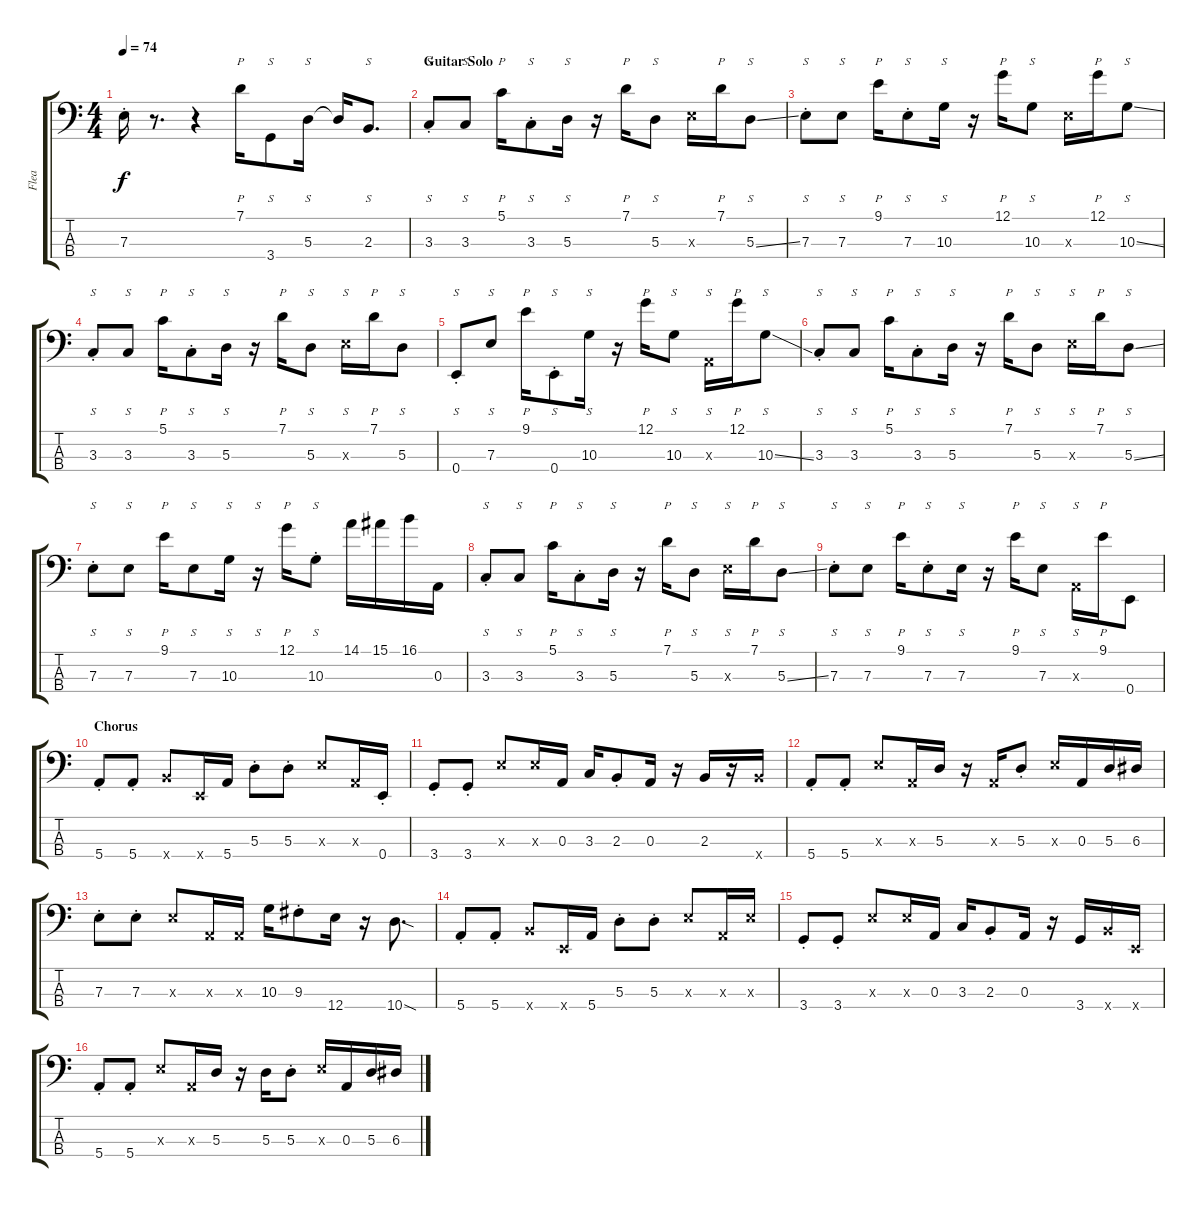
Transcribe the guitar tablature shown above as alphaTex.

\track ("Flea" "Flea") {instrument electricbassfinger}
\staff {score tabs}
\tuning (G2 D2 A1 E1) {hide}
\ts (4 4)
\tempo 74
\clef f4
\ks c
7.3{st}.16{dy f} r.8{d} r.4 7.1.16{p} 3.4.8{s} 5.3.16{s} 5.3{t}.16 2.3.8{s d} |
\section ("" "Guitar Solo")
3.3{st}.8{s} 3.3.8{s} 5.1.16{p} 3.3{st}.8{s} 5.3.16{s} r.16 7.1.16{p} 5.3.8{s} 7.3{x}.16 7.1.16{p} 5.3{ss}.8{s} |
7.3{st}.8{s} 7.3.8{s} 9.1.16{p} 7.3{st}.8{s} 10.3.16{s} r.16 12.1.16{p} 10.3.8{s} 7.3{x}.16 12.1.16{p} 10.3{ss}.8{s} |
3.3{st}.8{s} 3.3.8{s} 5.1.16{p} 3.3{st}.8{s} 5.3.16{s} r.16 7.1.16{p} 5.3.8{s} 7.3{x}.16{s} 7.1.16{p} 5.3.8{s} |
0.4{st}.8{s} 7.3.8{s} 9.1.16{p} 0.4{st}.8{s} 10.3.16{s} r.16 12.1.16{p} 10.3.8{s} 0.3{x}.16{s} 12.1.16{p} 10.3{ss}.8{s} |
3.3{st}.8{s} 3.3.8{s} 5.1.16{p} 3.3{st}.8{s} 5.3.16{s} r.16 7.1.16{p} 5.3.8{s} 7.3{x}.16{s} 7.1.16{p} 5.3{ss}.8{s} |
7.3{st}.8{s} 7.3.8{s} 9.1.16{p} 7.3.8{s} 10.3.16{s} r.16{s} 12.1.16{p} 10.3{st}.8{s} 14.1.16 15.1.16 16.1.16 0.3.16 |
3.3{st}.8{s} 3.3.8{s} 5.1.16{p} 3.3{st}.8{s} 5.3.16{s} r.16 7.1.16{p} 5.3.8{s} 7.3{x}.16{s} 7.1.16{p} 5.3{ss}.8{s} |
7.3{st}.8{s} 7.3.8{s} 9.1.16{p} 7.3{st}.8{s} 7.3.16{s} r.16 9.1.16{p} 7.3.8{s} 0.3{x}.16{s} 9.1.16{p} 0.4.8 |
\section ("" "Chorus")
5.4{st}.8 5.4{st}.8 7.4{x}.8 0.4{x}.16 5.4.16 5.3{st}.8 5.3{st}.8 7.3{x}.8 0.3{x}.16 0.4{st}.16 |
3.4{st}.8 3.4{st}.8 7.3{x}.8 7.3{x}.16 0.3.16 3.3.16 2.3{st}.8 0.3.16 r.16 2.3.16 r.16 7.4{x}.16 |
5.4{st}.8 5.4{st}.8 7.3{x}.8 0.3{x}.16 5.3.16 r.16 0.3{x}.16 5.3{st}.8 7.3{x}.16 0.3.16 5.3.16 6.3.16 |
7.3{st}.8 7.3{st}.8 7.3{x}.8 0.3{x}.16 0.3{x}.16 10.3.16 9.3{st}.8 12.4.16 r.16 10.4{sod}.8{d} |
5.4{st}.8 5.4{st}.8 7.4{x}.8 0.4{x}.16 5.4.16 5.3{st}.8 5.3{st}.8 7.3{x}.8 0.3{x}.16 7.3{x}.16 |
3.4{st}.8 3.4{st}.8 7.3{x}.8 7.3{x}.16 0.3.16 3.3.16 2.3{st}.8 0.3.16 r.16 3.4.16 7.4{x}.16 0.4{x}.16 |
5.4{st}.8 5.4{st}.8 7.3{x}.8 0.3{x}.16 5.3.16 r.16 5.3.16 5.3{st}.8 7.3{x}.16 0.3.16 5.3.16 6.3.16
